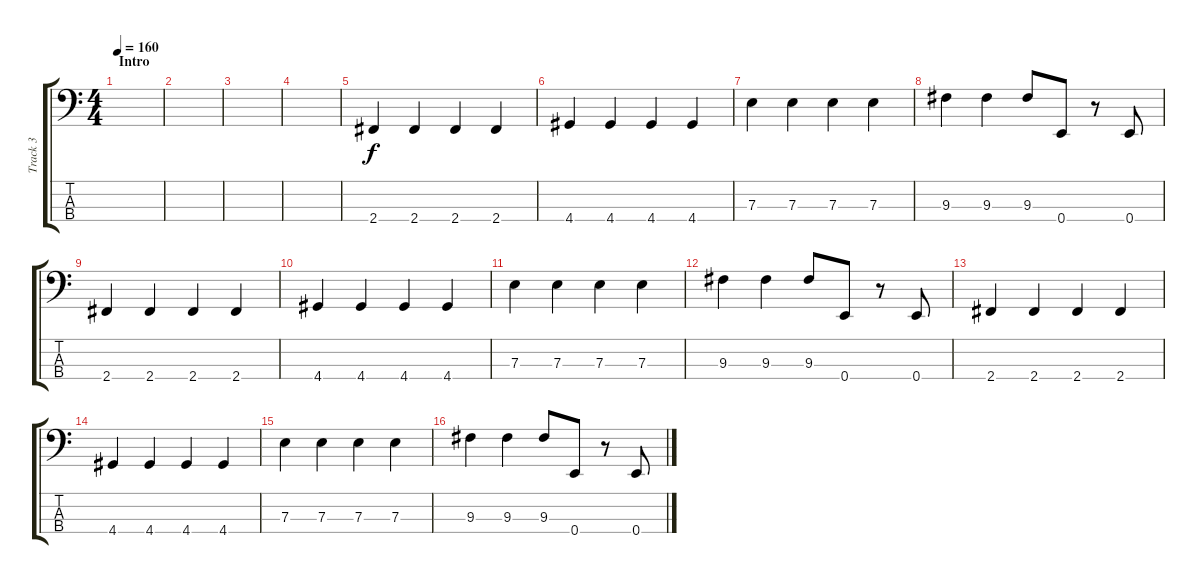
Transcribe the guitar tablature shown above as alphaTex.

\track ("Track 3" "Track 3") {instrument electricbasspick}
\staff {score tabs}
\tuning (G2 D2 A1 E1) {hide}
\ts (4 4)
\section ("" "Intro")
\tempo 160
\clef f4
\ks c
|
|
|
|
2.4.4 2.4.4 2.4.4 2.4.4 |
4.4.4 4.4.4 4.4.4 4.4.4 |
7.3.4 7.3.4 7.3.4 7.3.4 |
9.3.4 9.3.4 9.3.8 0.4.8 r.8 0.4.8 |
2.4.4 2.4.4 2.4.4 2.4.4 |
4.4.4 4.4.4 4.4.4 4.4.4 |
7.3.4 7.3.4 7.3.4 7.3.4 |
9.3.4 9.3.4 9.3.8 0.4.8 r.8 0.4.8 |
2.4.4 2.4.4 2.4.4 2.4.4 |
4.4.4 4.4.4 4.4.4 4.4.4 |
7.3.4 7.3.4 7.3.4 7.3.4 |
9.3.4 9.3.4 9.3.8 0.4.8 r.8 0.4.8
